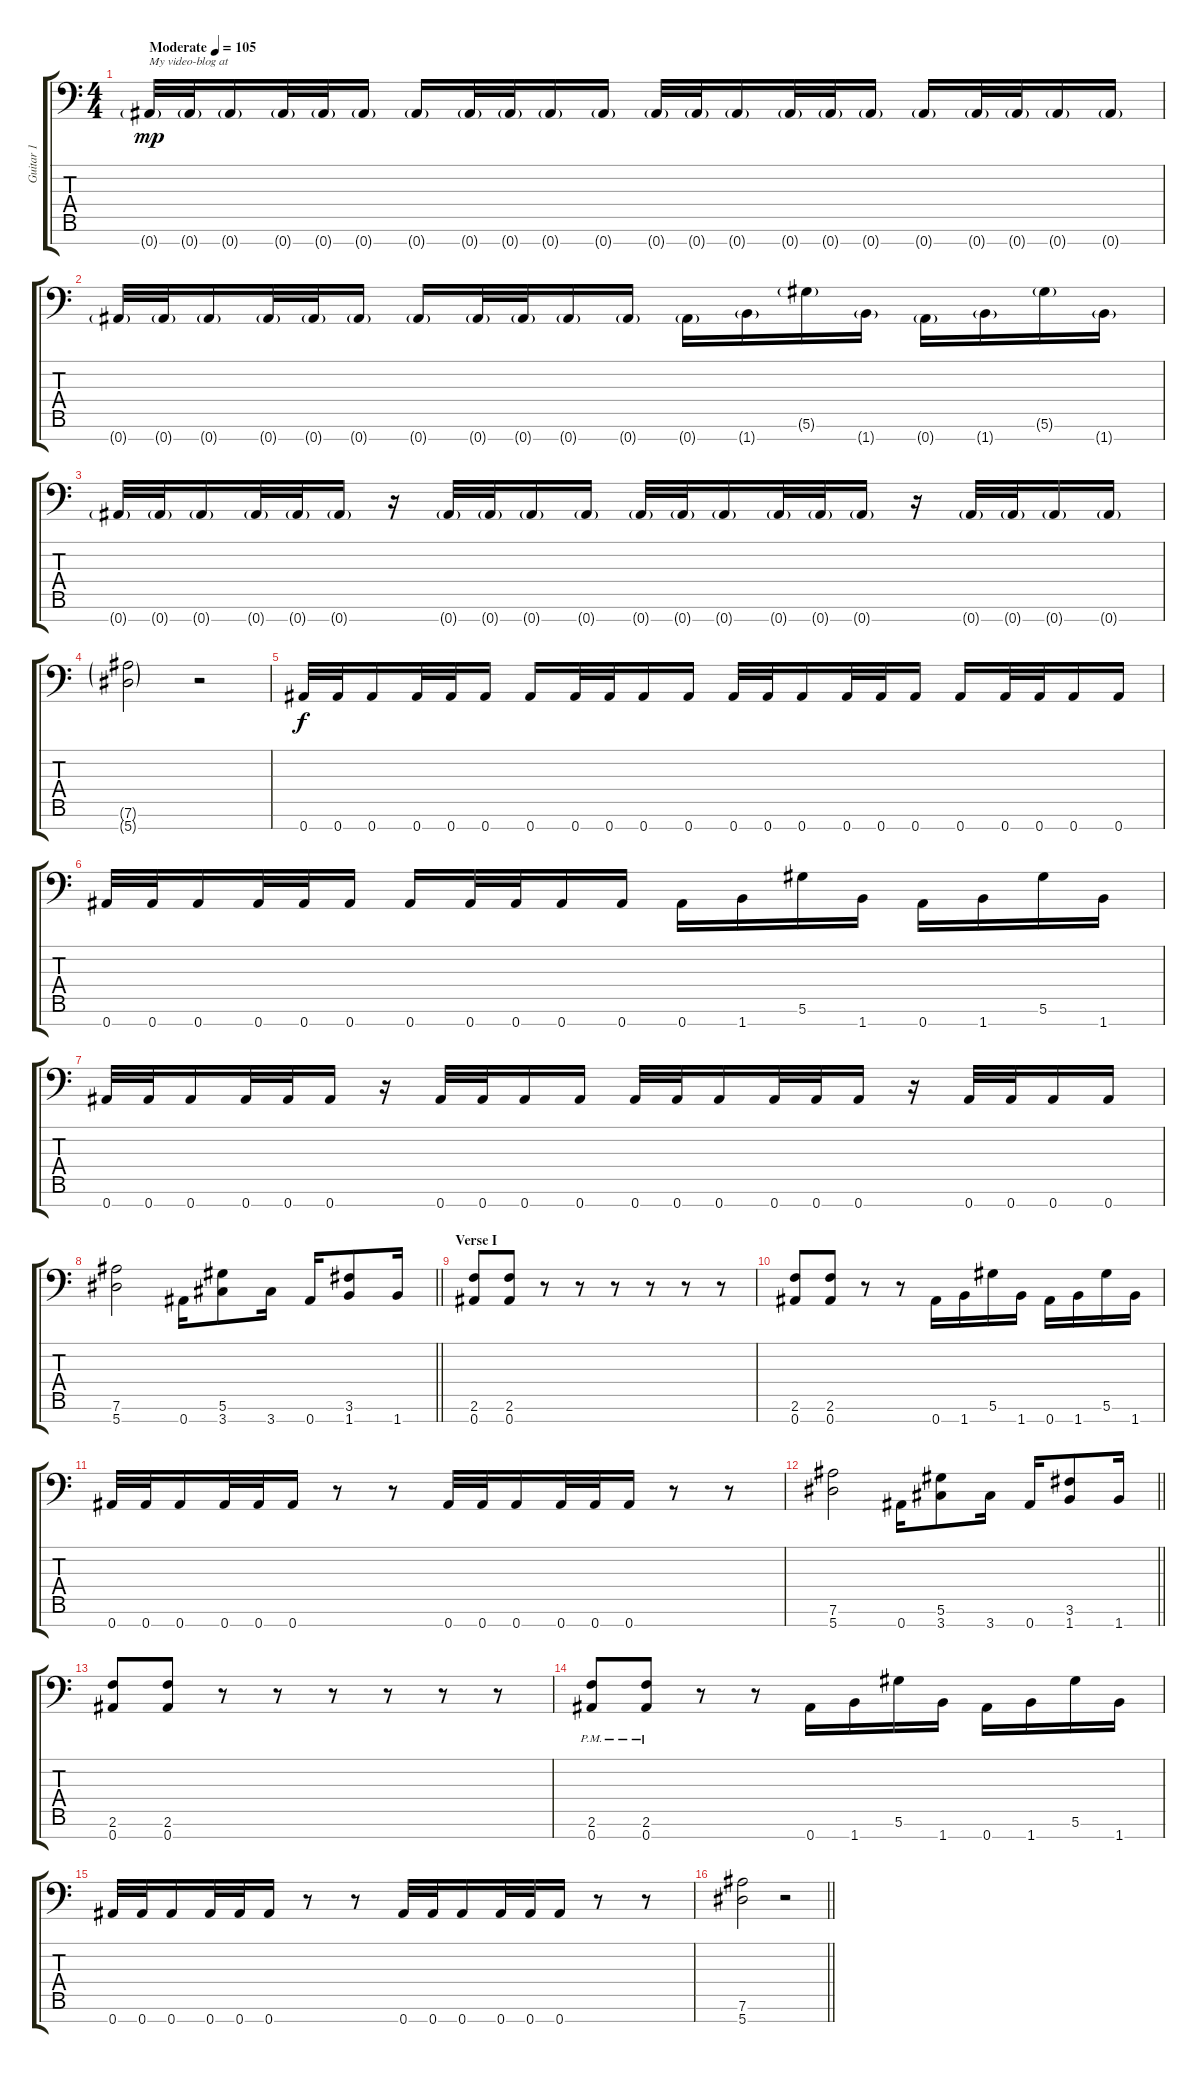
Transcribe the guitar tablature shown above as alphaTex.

\track ("Guitar 1" "Guitar 1") {instrument distortionguitar}
\staff {score tabs}
\tuning (Eb4 Bb3 Gb3 Db3 Ab2 Eb2 Bb1) {hide}
\ts (4 4)
\tempo (105 "Moderate")
\clef f4
\ks c
0.7{g}.32{txt "My video-blog at" dy mp instrument distortionguitar} 0.7{g}.32 0.7{g}.16 0.7{g}.32 0.7{g}.32 0.7{g}.16 0.7{g}.16 0.7{g}.32 0.7{g}.32 0.7{g}.16 0.7{g}.16 0.7{g}.32 0.7{g}.32 0.7{g}.16 0.7{g}.32 0.7{g}.32 0.7{g}.16 0.7{g}.16 0.7{g}.32 0.7{g}.32 0.7{g}.16 0.7{g}.16 |
0.7{g}.32 0.7{g}.32 0.7{g}.16 0.7{g}.32 0.7{g}.32 0.7{g}.16 0.7{g}.16 0.7{g}.32 0.7{g}.32 0.7{g}.16 0.7{g}.16 0.7{g}.16 1.7{g}.16 5.6{g}.16 1.7{g}.16 0.7{g}.16 1.7{g}.16 5.6{g}.16 1.7{g}.16 |
0.7{g}.32 0.7{g}.32 0.7{g}.16 0.7{g}.32 0.7{g}.32 0.7{g}.16 r.16 0.7{g}.32 0.7{g}.32 0.7{g}.16 0.7{g}.16 0.7{g}.32 0.7{g}.32 0.7{g}.16 0.7{g}.32 0.7{g}.32 0.7{g}.16 r.16 0.7{g}.32 0.7{g}.32 0.7{g}.16 0.7{g}.16 |
(7.6{g} 5.7{g}).2 r.2 |
0.7.32{dy f} 0.7.32 0.7.16 0.7.32 0.7.32 0.7.16 0.7.16 0.7.32 0.7.32 0.7.16 0.7.16 0.7.32 0.7.32 0.7.16 0.7.32 0.7.32 0.7.16 0.7.16 0.7.32 0.7.32 0.7.16 0.7.16 |
0.7.32 0.7.32 0.7.16 0.7.32 0.7.32 0.7.16 0.7.16 0.7.32 0.7.32 0.7.16 0.7.16 0.7.16 1.7.16 5.6.16 1.7.16 0.7.16 1.7.16 5.6.16 1.7.16 |
0.7.32 0.7.32 0.7.16 0.7.32 0.7.32 0.7.16 r.16 0.7.32 0.7.32 0.7.16 0.7.16 0.7.32 0.7.32 0.7.16 0.7.32 0.7.32 0.7.16 r.16 0.7.32 0.7.32 0.7.16 0.7.16 |
\barLineRight lightlight
(7.6 5.7).2 0.7.16 (5.6 3.7).8 3.7.16 0.7.16 (3.6 1.7).8 1.7.16 |
\section ("" "Verse I")
(2.6 0.7).8 (2.6 0.7).8 r.8 r.8 r.8 r.8 r.8 r.8 |
(2.6 0.7).8 (2.6 0.7).8 r.8 r.8 0.7.16 1.7.16 5.6.16 1.7.16 0.7.16 1.7.16 5.6.16 1.7.16 |
0.7.32 0.7.32 0.7.16 0.7.32 0.7.32 0.7.16 r.8 r.8 0.7.32 0.7.32 0.7.16 0.7.32 0.7.32 0.7.16 r.8 r.8 |
\barLineRight lightlight
(7.6 5.7).2 0.7.16 (5.6 3.7).8 3.7.16 0.7.16 (3.6 1.7).8 1.7.16 |
(2.6 0.7).8 (2.6 0.7).8 r.8 r.8 r.8 r.8 r.8 r.8 |
(2.6{pm} 0.7{pm}).8 (2.6{pm} 0.7{pm}).8 r.8 r.8 0.7.16 1.7.16 5.6.16 1.7.16 0.7.16 1.7.16 5.6.16 1.7.16 |
0.7.32 0.7.32 0.7.16 0.7.32 0.7.32 0.7.16 r.8 r.8 0.7.32 0.7.32 0.7.16 0.7.32 0.7.32 0.7.16 r.8 r.8 |
\barLineRight lightlight
(7.6 5.7).2 r.2
